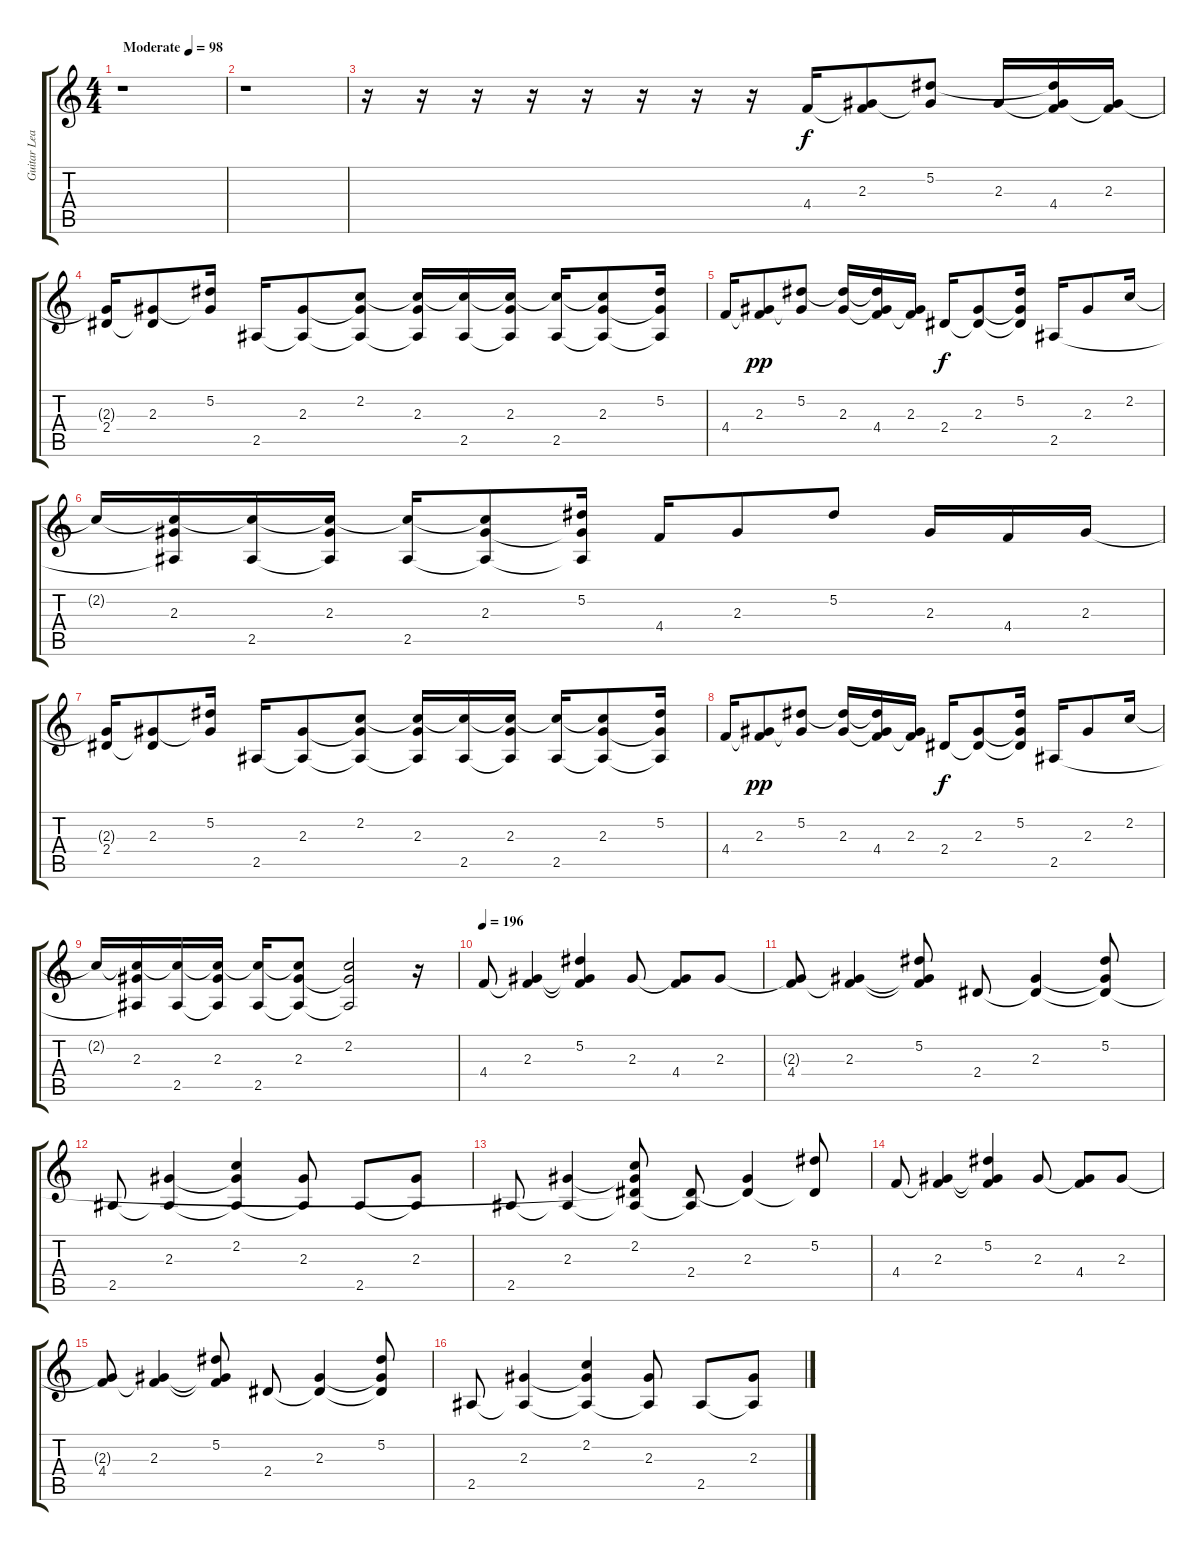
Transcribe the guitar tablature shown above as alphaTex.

\track ("Guitar Lead" "Guitar Lea") {instrument overdrivenguitar}
\staff {score tabs}
\tuning (Eb4 Bb3 Gb3 Db3 Ab2 Db2) {hide}
\ts (4 4)
\tempo (98 "Moderate")
\clef g2
\ks c
r.1{dy f instrument overdrivenguitar} |
r.1 |
r.16 r.16 r.16 r.16 r.16 r.16 r.16 r.16 4.4.16 (2.3 4.4{t}).8 (5.2 2.3{t}).8 2.3.16 (5.2{t} 2.3{t} 4.4).16 (2.3 4.4{t}).16 |
(2.3{t} 2.4).16 (2.3 2.4{t}).8 (5.2 2.3{t}).16 2.5.16 (2.3 2.5{t}).8 (2.2 2.3{t} 2.5{t}).8 (2.2{t} 2.3 2.5{t}).16 (2.2{t} 2.5).16 (2.2{t} 2.3 2.5{t}).16 (2.2{t} 2.5).16 (2.2{t} 2.3 2.5{t}).8 (5.2 2.3{t} 2.5{t}).16 |
4.4.16 (2.3 4.4{t}).8{dy pp} (5.2 2.3{t}).8 (5.2{t} 2.3).16 (5.2{t} 2.3{t} 4.4).16 (2.3 4.4{t}).16 2.4.16{dy f} (2.3 2.4{t}).8 (5.2 2.3{t} 2.4{t}).16 2.5.16 2.3.8 2.2.16 |
2.2{t}.16 (2.2{t} 2.3 2.5{t}).16 (2.2{t} 2.5).16 (2.2{t} 2.3 2.5{t}).16 (2.2{t} 2.5).16 (2.2{t} 2.3 2.5{t}).8 (5.2 2.3{t} 2.5{t}).16 4.4.16 2.3.8 5.2.8 2.3.16 4.4.16 2.3.16 |
(2.3{t} 2.4).16 (2.3 2.4{t}).8 (5.2 2.3{t}).16 2.5.16 (2.3 2.5{t}).8 (2.2 2.3{t} 2.5{t}).8 (2.2{t} 2.3 2.5{t}).16 (2.2{t} 2.5).16 (2.2{t} 2.3 2.5{t}).16 (2.2{t} 2.5).16 (2.2{t} 2.3 2.5{t}).8 (5.2 2.3{t} 2.5{t}).16 |
4.4.16 (2.3 4.4{t}).8{dy pp} (5.2 2.3{t}).8 (5.2{t} 2.3).16 (5.2{t} 2.3{t} 4.4).16 (2.3 4.4{t}).16 2.4.16{dy f} (2.3 2.4{t}).8 (5.2 2.3{t} 2.4{t}).16 2.5.16 2.3.8 2.2.16 |
2.2{t}.16 (2.2{t} 2.3 2.5{t}).16 (2.2{t} 2.5).16 (2.2{t} 2.3 2.5{t}).16 (2.2{t} 2.5).16 (2.2{t} 2.3 2.5{t}).8 (2.2 2.3{t} 2.5{t}).2 r.16 |
\tempo 196
4.4.8 (2.3 4.4{t}).4 (5.2 2.3{t} 4.4{t}).4 2.3.8 (2.3{t} 4.4).8 2.3.8 |
(2.3{t} 4.4).8 (2.3 4.4{t}).4 (5.2 2.3{t} 4.4{t}).8 2.4.8 (2.3 2.4{t}).4 (5.2 2.3{t} 2.4{t}).8 |
2.5.8 (2.3 2.5{t}).4 (2.2 2.3{t} 2.5{t}).4 (2.3 2.5{t}).8 2.5.8 (2.3 2.5{t}).8 |
2.5.8 (2.3 2.5{t}).4 (2.2 2.3{t} 2.4{t} 2.5{t}).8 (2.4 2.5{t}).8 (2.3 2.4{t}).4 (5.2 2.4{t}).8 |
4.4.8 (2.3 4.4{t}).4 (5.2 2.3{t} 4.4{t}).4 2.3.8 (2.3{t} 4.4).8 2.3.8 |
(2.3{t} 4.4).8 (2.3 4.4{t}).4 (5.2 2.3{t} 4.4{t}).8 2.4.8 (2.3 2.4{t}).4 (5.2 2.3{t} 2.4{t}).8 |
2.5.8 (2.3 2.5{t}).4 (2.2 2.3{t} 2.5{t}).4 (2.3 2.5{t}).8 2.5.8 (2.3 2.5{t}).8
